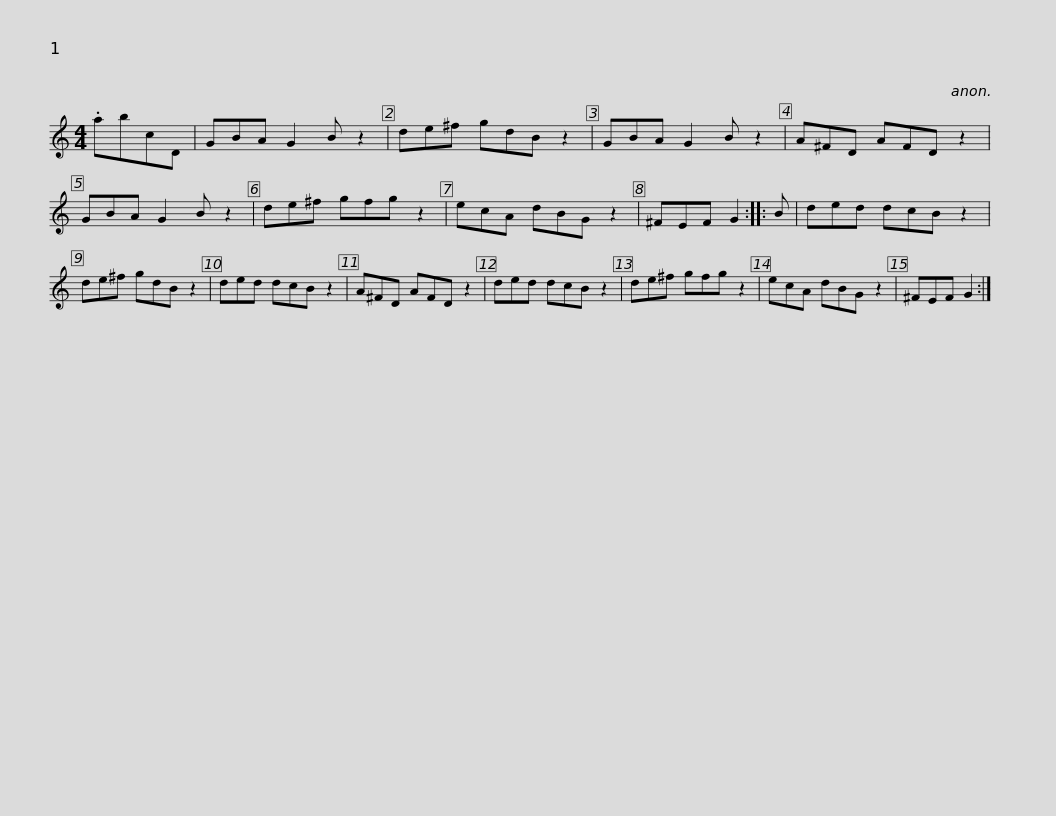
X:1
L:1/8
M:4/4
I:linebreak $
K:C
V:1 treble
V:1
 .abcD | GBA G2 B z2 | de^f gdB z2 | GBA G2 B z2 | A^FD AFD z2 | %5
 GBA G2 B z2 | de^f gfg z2 |$ ecA dBG z2 | ^FEF G2 :: B | %10
 ded dcB z2 | de^f gdB z2 | ded dcB z2 | A^FD AFD z2 |$ ded dcB z2 | %15
 de^f gfg z2 | ecA dBG z2 | ^FEF G2 :| %18
